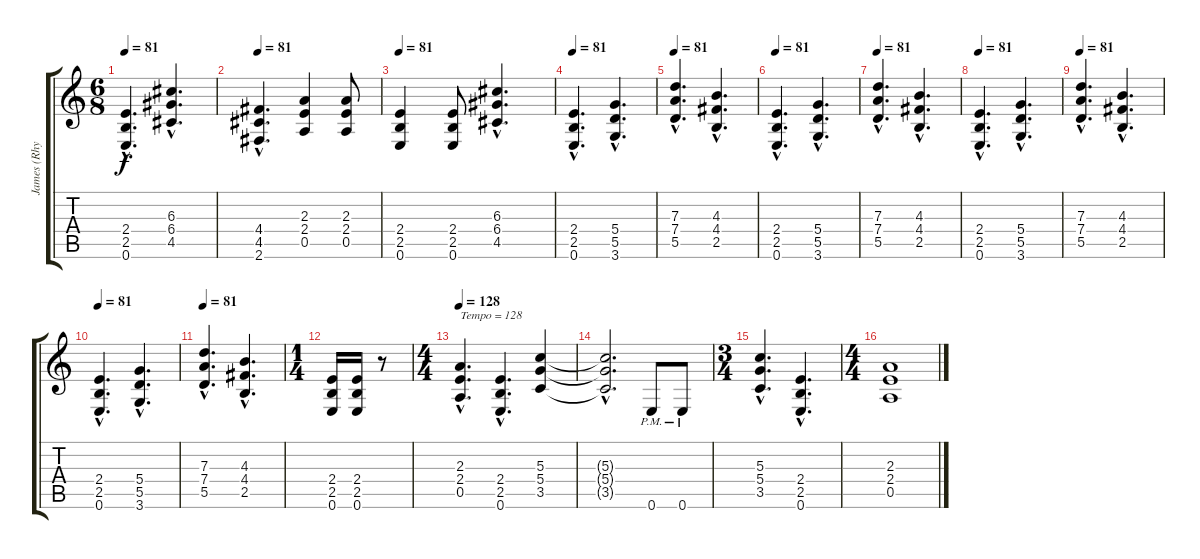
\track ("James (Rhythm Guitar)" "James (Rhy") {instrument distortionguitar}
\staff {score tabs}
\tuning (E4 B3 G3 D3 A2 E2) {hide}
\ts (6 8)
\tempo 81
\clef g2
\ks c
(2.4{hac} 2.5{hac} 0.6{hac}).4{d dy f} (6.3{hac} 6.4{hac} 4.5{hac}).4{d} |
\tempo 81
(4.4{hac} 4.5{hac} 2.6{hac}).4{d} (2.3 2.4 0.5).4 (2.3 2.4 0.5).8 |
\tempo 81
(2.4 2.5 0.6).4 (2.4 2.5 0.6).8 (6.3{hac} 6.4{hac} 4.5{hac}).4{d} |
\tempo 81
(2.4{hac} 2.5{hac} 0.6{hac}).4{d} (5.4{hac} 5.5{hac} 3.6{hac}).4{d} |
\tempo 81
(7.3{hac} 7.4{hac} 5.5{hac}).4{d} (4.3{hac} 4.4{hac} 2.5{hac}).4{d} |
\tempo 81
(2.4{hac} 2.5{hac} 0.6{hac}).4{d} (5.4{hac} 5.5{hac} 3.6{hac}).4{d} |
\tempo 81
(7.3{hac} 7.4{hac} 5.5{hac}).4{d} (4.3{hac} 4.4{hac} 2.5{hac}).4{d} |
\tempo 81
(2.4{hac} 2.5{hac} 0.6{hac}).4{d} (5.4{hac} 5.5{hac} 3.6{hac}).4{d} |
\tempo 81
(7.3{hac} 7.4{hac} 5.5{hac}).4{d} (4.3{hac} 4.4{hac} 2.5{hac}).4{d} |
\tempo 81
(2.4{hac} 2.5{hac} 0.6{hac}).4{d} (5.4{hac} 5.5{hac} 3.6{hac}).4{d} |
\tempo 81
(7.3{hac} 7.4{hac} 5.5{hac}).4{d} (4.3{hac} 4.4{hac} 2.5{hac}).4{d} |
\ts (1 4)
(2.4 2.5 0.6).16 (2.4 2.5 0.6).16 r.8 |
\ts (4 4)
\tempo 128
(2.3{hac} 2.4{hac} 0.5{hac}).4{d txt "Tempo = 128" instrument distortionguitar} (2.4{hac} 2.5{hac} 0.6{hac}).4{d} (5.3 5.4 3.5).4 |
(5.3{hac t} 5.4{hac t} 3.5{hac t}).2{d} 0.6{pm}.8 0.6{pm}.8 |
\ts (3 4)
(5.3{hac} 5.4{hac} 3.5{hac}).4{d} (2.4{hac} 2.5{hac} 0.6{hac}).4{d} |
\ts (4 4)
(2.3 2.4 0.5).1
